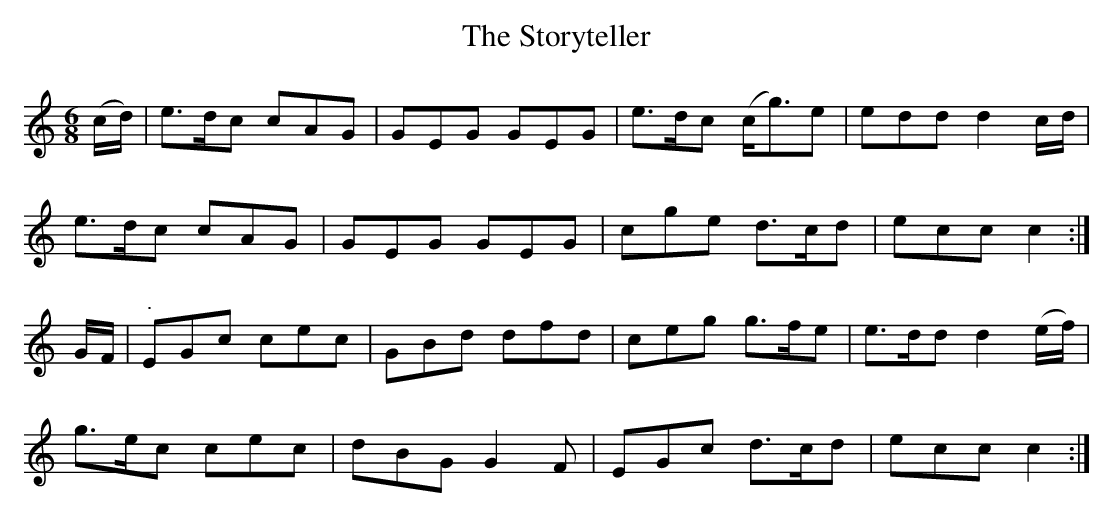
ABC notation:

X:1
T: Storyteller, The
M: 6/8
L: 1/8
K: C
(c/d/) | e>dc cAG | GEG GEG | e>dc (c<g)e | edd d2 c/d/ |
e>dc cAG | GEG GEG | cge d>cd | ecc c2 :|
G/F/ | "."EGc cec | GBd dfd | ceg g>fe | e>dd d2 (e/f/) |
g>ec cec | dBG G2F | EGc d>cd | ecc c2 :|
